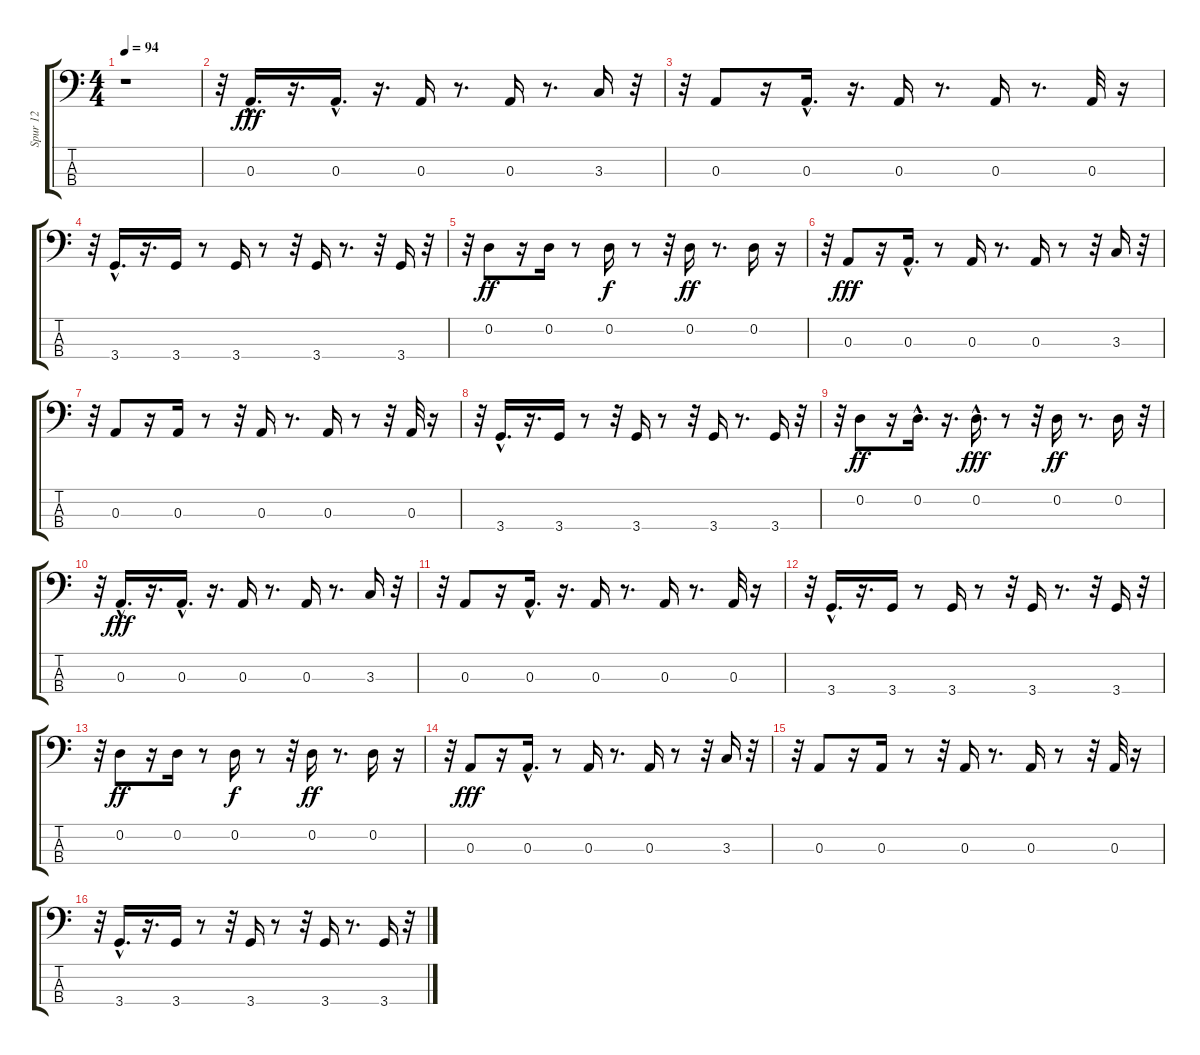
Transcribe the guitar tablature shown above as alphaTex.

\track ("Spur 12" "Spur 12") {instrument electricbassfinger}
\staff {score tabs}
\tuning (G2 D2 A1 E1) {hide}
\ts (4 4)
\tempo 94
\clef f4
\ks c
r.1{dy fff} |
r.32 0.3{hac}.16{d} r.16{d} 0.3{hac}.16{d} r.16{d} 0.3.16 r.8{d} 0.3.16 r.8{d} 3.3.16 r.32 |
r.32 0.3.8 r.16 0.3{hac}.16{d} r.16{d} 0.3.16 r.8{d} 0.3.16 r.8{d} 0.3.32 r.16 |
r.32 3.4{hac}.16{d} r.16{d} 3.4.16 r.8 3.4.16 r.8 r.32 3.4.16 r.8{d} r.32 3.4.16 r.32 |
r.32 0.2.8{dy ff} r.16 0.2.16 r.8 0.2.16{dy f} r.8 r.32 0.2.16{dy ff} r.8{d} 0.2.16 r.16 |
r.32 0.3.8{dy fff} r.16 0.3{hac}.16{d} r.8 0.3.16 r.8{d} 0.3.16 r.8 r.32 3.3.16 r.32 |
r.32 0.3.8 r.16 0.3.16 r.8 r.32 0.3.16 r.8{d} 0.3.16 r.8 r.32 0.3.32 r.16 |
r.32 3.4{hac}.16{d} r.16{d} 3.4.16 r.8 r.32 3.4.16 r.8 r.32 3.4.16 r.8{d} 3.4.16 r.32 |
r.32 0.2.8{dy ff} r.16 0.2{hac}.16{d} r.16{d} 0.2{hac}.16{d dy fff} r.8 r.32 0.2.16{dy ff} r.8{d} 0.2.16 r.32 |
r.32 0.3{hac}.16{d dy fff} r.16{d} 0.3{hac}.16{d} r.16{d} 0.3.16 r.8{d} 0.3.16 r.8{d} 3.3.16 r.32 |
r.32 0.3.8 r.16 0.3{hac}.16{d} r.16{d} 0.3.16 r.8{d} 0.3.16 r.8{d} 0.3.32 r.16 |
r.32 3.4{hac}.16{d} r.16{d} 3.4.16 r.8 3.4.16 r.8 r.32 3.4.16 r.8{d} r.32 3.4.16 r.32 |
r.32 0.2.8{dy ff} r.16 0.2.16 r.8 0.2.16{dy f} r.8 r.32 0.2.16{dy ff} r.8{d} 0.2.16 r.16 |
r.32 0.3.8{dy fff} r.16 0.3{hac}.16{d} r.8 0.3.16 r.8{d} 0.3.16 r.8 r.32 3.3.16 r.32 |
r.32 0.3.8 r.16 0.3.16 r.8 r.32 0.3.16 r.8{d} 0.3.16 r.8 r.32 0.3.32 r.16 |
r.32 3.4{hac}.16{d} r.16{d} 3.4.16 r.8 r.32 3.4.16 r.8 r.32 3.4.16 r.8{d} 3.4.16 r.32
